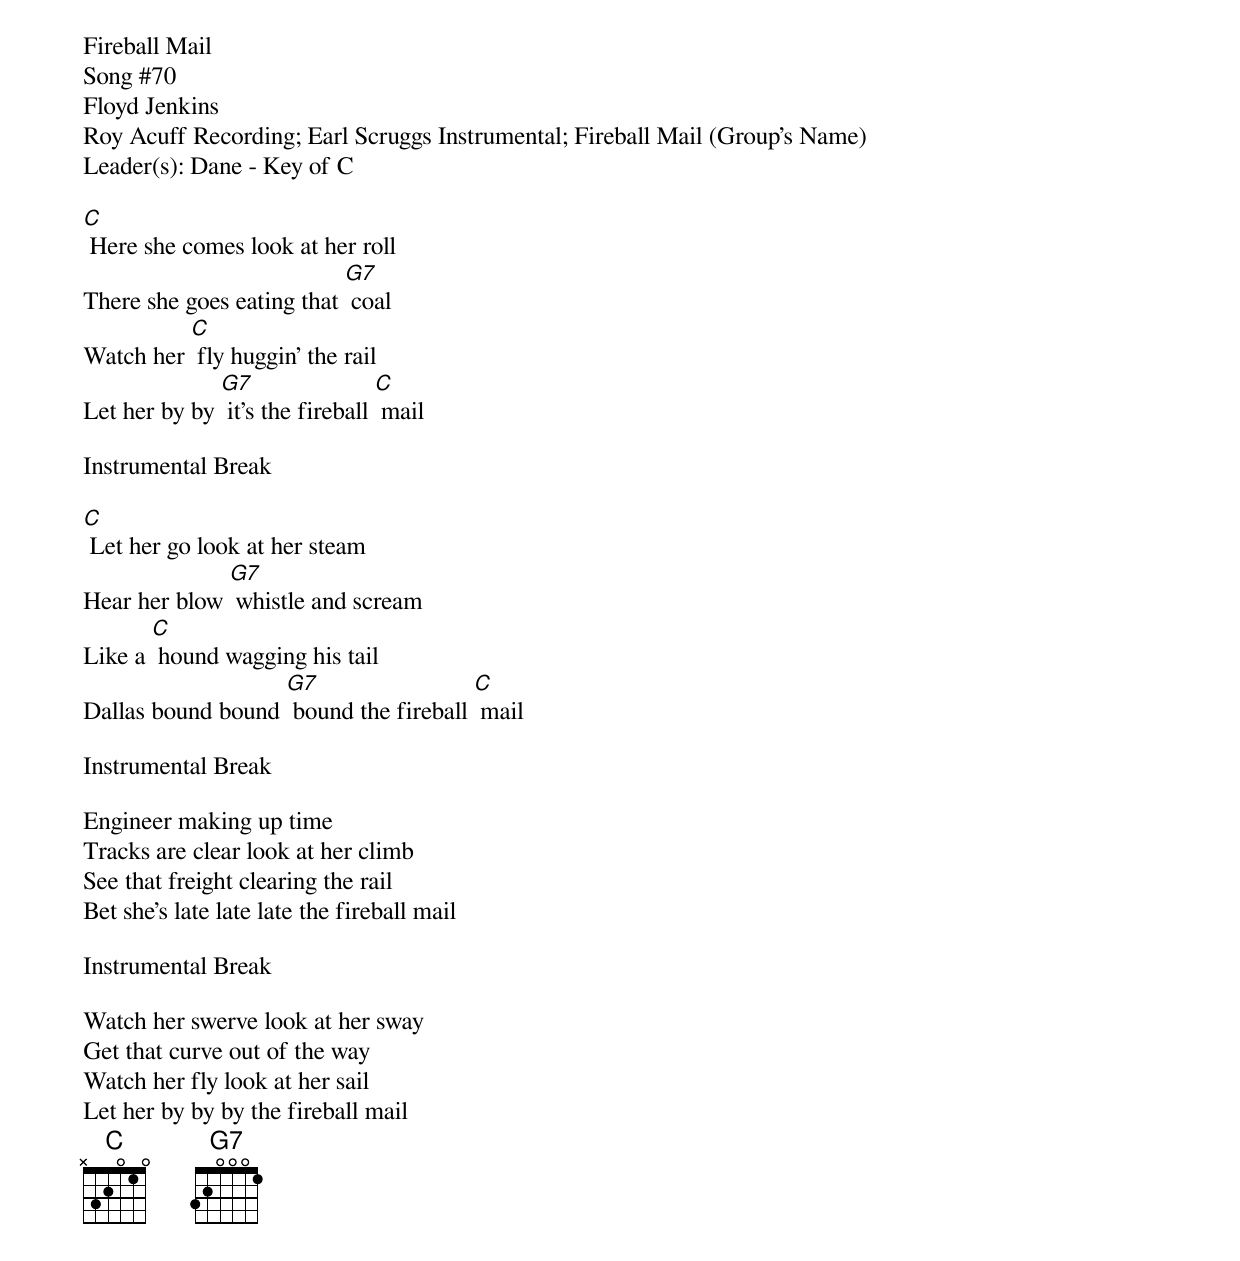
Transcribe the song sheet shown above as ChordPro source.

Fireball Mail
Song #70
Floyd Jenkins
Roy Acuff Recording; Earl Scruggs Instrumental; Fireball Mail (Group’s Name)
Leader(s): Dane - Key of C

[C] Here she comes look at her roll
There she goes eating that [G7] coal
Watch her [C] fly huggin’ the rail
Let her by by [G7] it's the fireball [C] mail

Instrumental Break

[C] Let her go look at her steam
Hear her blow [G7] whistle and scream
Like a [C] hound wagging his tail
Dallas bound bound [G7] bound the fireball [C] mail

Instrumental Break

Engineer making up time
Tracks are clear look at her climb
See that freight clearing the rail
Bet she's late late late the fireball mail

Instrumental Break

Watch her swerve look at her sway
Get that curve out of the way
Watch her fly look at her sail
Let her by by by the fireball mail
